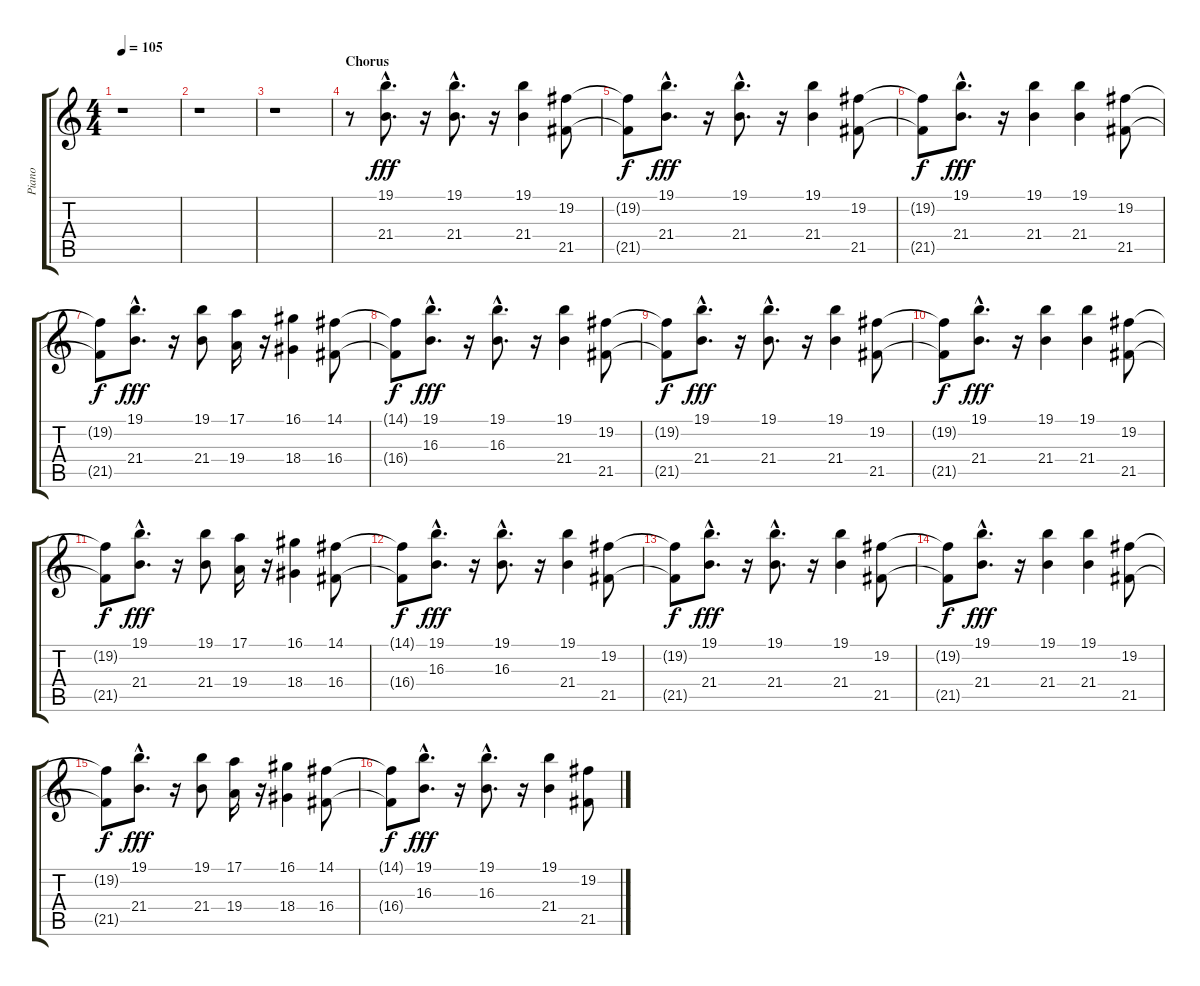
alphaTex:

\track ("Piano" "Piano") {instrument electricgrandpiano}
\staff {score tabs}
\tuning (E4 B3 G3 D3 A2 E2) {hide}
\ts (4 4)
\tempo 105
\clef g2
\ks c
r.1{dy fff} |
r.1 |
r.1 |
\section ("" "Chorus")
r.8 (19.1{hac} 21.4{hac}).8{d} r.16 (19.1{hac} 21.4{hac}).8{d} r.16 (19.1 21.4).4 (19.2 21.5).8 |
(19.2{t} 21.5{t}).8{dy f} (19.1{hac} 21.4{hac}).8{d dy fff} r.16 (19.1{hac} 21.4{hac}).8{d} r.16 (19.1 21.4).4 (19.2 21.5).8 |
(19.2{t} 21.5{t}).8{dy f} (19.1{hac} 21.4{hac}).8{d dy fff} r.16 (19.1 21.4).4 (19.1 21.4).4 (19.2 21.5).8 |
(19.2{t} 21.5{t}).8{dy f} (19.1{hac} 21.4{hac}).8{d dy fff} r.16 (19.1 21.4).8 (17.1 19.4).16 r.16 (16.1 18.4).4 (14.1 16.4).8 |
(14.1{t} 16.4{t}).8{dy f} (19.1{hac} 16.3{hac}).8{d dy fff} r.16 (19.1{hac} 16.3{hac}).8{d} r.16 (19.1 21.4).4 (19.2 21.5).8 |
(19.2{t} 21.5{t}).8{dy f} (19.1{hac} 21.4{hac}).8{d dy fff} r.16 (19.1{hac} 21.4{hac}).8{d} r.16 (19.1 21.4).4 (19.2 21.5).8 |
(19.2{t} 21.5{t}).8{dy f} (19.1{hac} 21.4{hac}).8{d dy fff} r.16 (19.1 21.4).4 (19.1 21.4).4 (19.2 21.5).8 |
(19.2{t} 21.5{t}).8{dy f} (19.1{hac} 21.4{hac}).8{d dy fff} r.16 (19.1 21.4).8 (17.1 19.4).16 r.16 (16.1 18.4).4 (14.1 16.4).8 |
(14.1{t} 16.4{t}).8{dy f} (19.1{hac} 16.3{hac}).8{d dy fff} r.16 (19.1{hac} 16.3{hac}).8{d} r.16 (19.1 21.4).4 (19.2 21.5).8 |
(19.2{t} 21.5{t}).8{dy f} (19.1{hac} 21.4{hac}).8{d dy fff} r.16 (19.1{hac} 21.4{hac}).8{d} r.16 (19.1 21.4).4 (19.2 21.5).8 |
(19.2{t} 21.5{t}).8{dy f} (19.1{hac} 21.4{hac}).8{d dy fff} r.16 (19.1 21.4).4 (19.1 21.4).4 (19.2 21.5).8 |
(19.2{t} 21.5{t}).8{dy f} (19.1{hac} 21.4{hac}).8{d dy fff} r.16 (19.1 21.4).8 (17.1 19.4).16 r.16 (16.1 18.4).4 (14.1 16.4).8 |
(14.1{t} 16.4{t}).8{dy f} (19.1{hac} 16.3{hac}).8{d dy fff} r.16 (19.1{hac} 16.3{hac}).8{d} r.16 (19.1 21.4).4 (19.2 21.5).8
